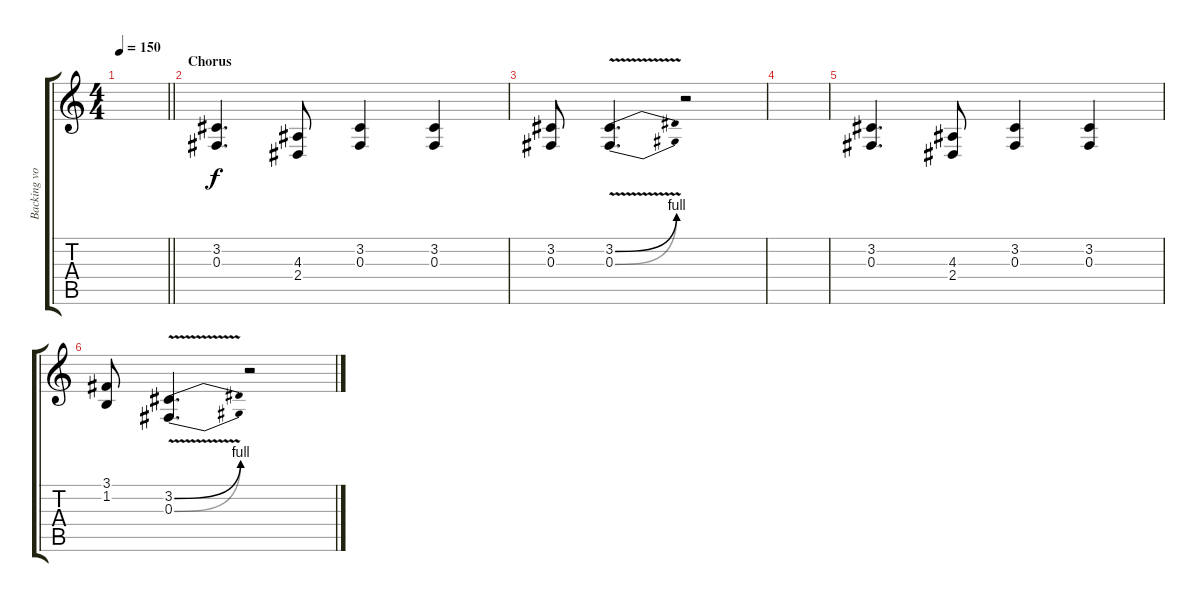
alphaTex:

\track ("Backing vocals" "Backing vo") {instrument cello}
\staff {score tabs}
\tuning (Eb4 Bb3 Gb3 Db3 Ab2 Eb2) {hide}
\ts (4 4)
\tempo 150
\clef g2
\barLineRight lightlight
\ks c
|
\section ("" "Chorus")
(3.2 0.3).4{d} (4.3 2.4).8 (3.2 0.3).4 (3.2 0.3).4 |
(3.2 0.3).8 (3.2{be (bend 0 0 60 4) v} 0.3{be (bend 0 0 60 4) v}).4{d} r.2 |
|
(3.2 0.3).4{d} (4.3 2.4).8 (3.2 0.3).4 (3.2 0.3).4 |
(3.1 1.2).8 (3.2{be (bend 0 0 60 4) v} 0.3{be (bend 0 0 60 4) v}).4{d} r.2
